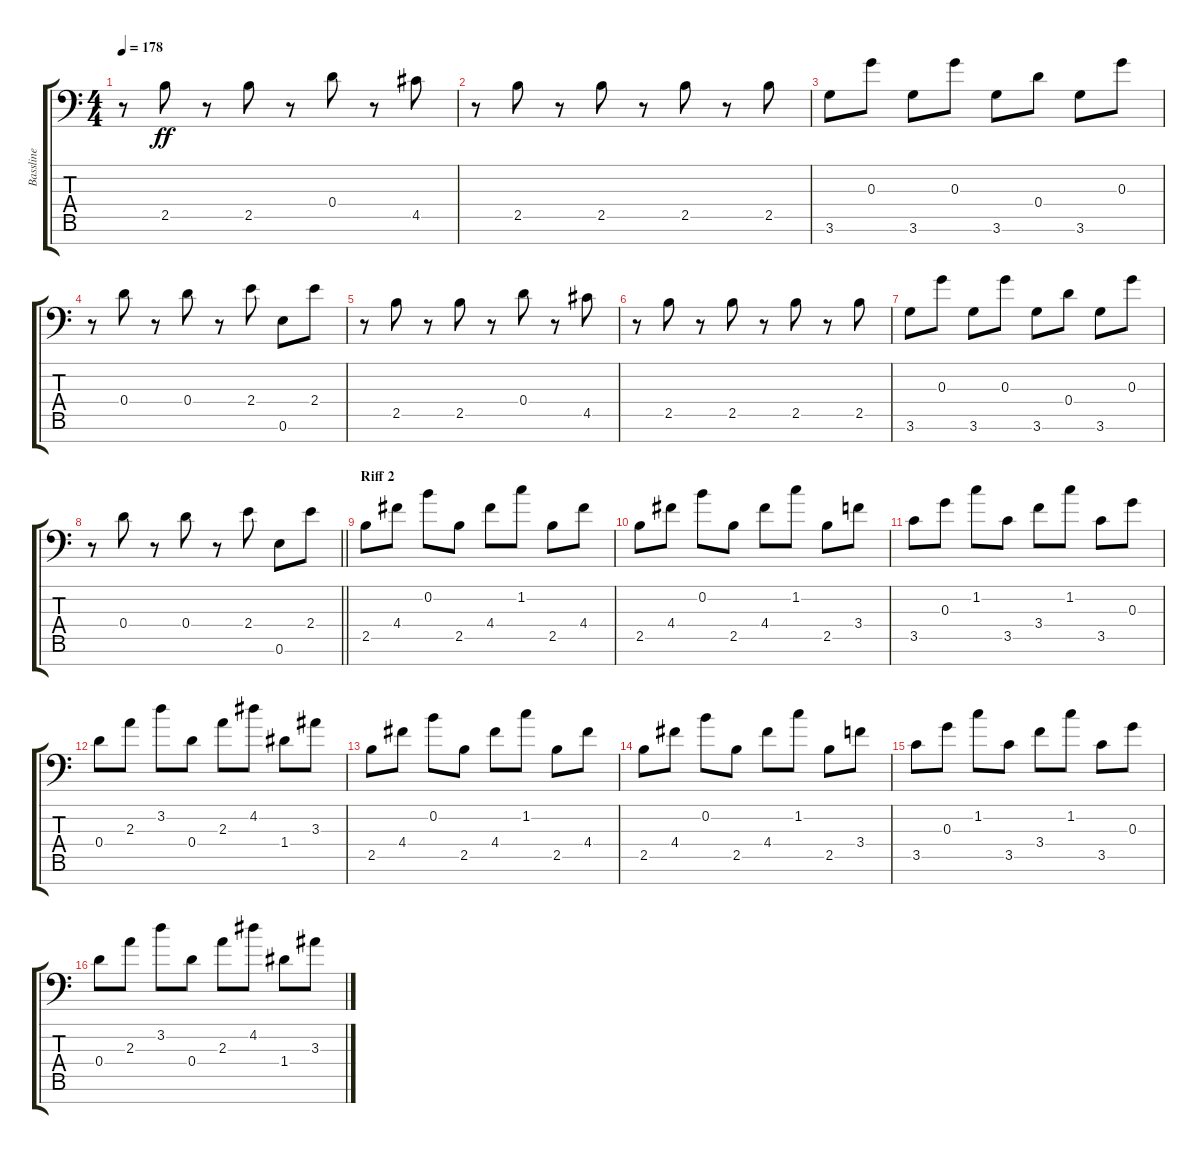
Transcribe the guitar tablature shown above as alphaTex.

\track ("Bassline" "Bassline") {instrument synthbass1}
\staff {score tabs}
\tuning (E4 B3 G3 D3 A2 E2 C-1) {hide}
\ts (4 4)
\tempo 178
\clef f4
\ks c
r.8{dy ff} 2.5.8 r.8 2.5.8 r.8 0.4.8 r.8 4.5.8 |
r.8 2.5.8 r.8 2.5.8 r.8 2.5.8 r.8 2.5.8 |
3.6.8 0.3.8 3.6.8 0.3.8 3.6.8 0.4.8 3.6.8 0.3.8 |
r.8 0.4.8 r.8 0.4.8 r.8 2.4.8 0.6.8 2.4.8 |
r.8 2.5.8 r.8 2.5.8 r.8 0.4.8 r.8 4.5.8 |
r.8 2.5.8 r.8 2.5.8 r.8 2.5.8 r.8 2.5.8 |
3.6.8 0.3.8 3.6.8 0.3.8 3.6.8 0.4.8 3.6.8 0.3.8 |
\barLineRight lightlight
r.8 0.4.8 r.8 0.4.8 r.8 2.4.8 0.6.8 2.4.8 |
\section ("" "Riff 2")
2.5.8 4.4.8 0.2.8 2.5.8 4.4.8 1.2.8 2.5.8 4.4.8 |
2.5.8 4.4.8 0.2.8 2.5.8 4.4.8 1.2.8 2.5.8 3.4.8 |
3.5.8 0.3.8 1.2.8 3.5.8 3.4.8 1.2.8 3.5.8 0.3.8 |
0.4.8 2.3.8 3.2.8 0.4.8 2.3.8 4.2.8 1.4.8 3.3.8 |
2.5.8 4.4.8 0.2.8 2.5.8 4.4.8 1.2.8 2.5.8 4.4.8 |
2.5.8 4.4.8 0.2.8 2.5.8 4.4.8 1.2.8 2.5.8 3.4.8 |
3.5.8 0.3.8 1.2.8 3.5.8 3.4.8 1.2.8 3.5.8 0.3.8 |
0.4.8 2.3.8 3.2.8 0.4.8 2.3.8 4.2.8 1.4.8 3.3.8
